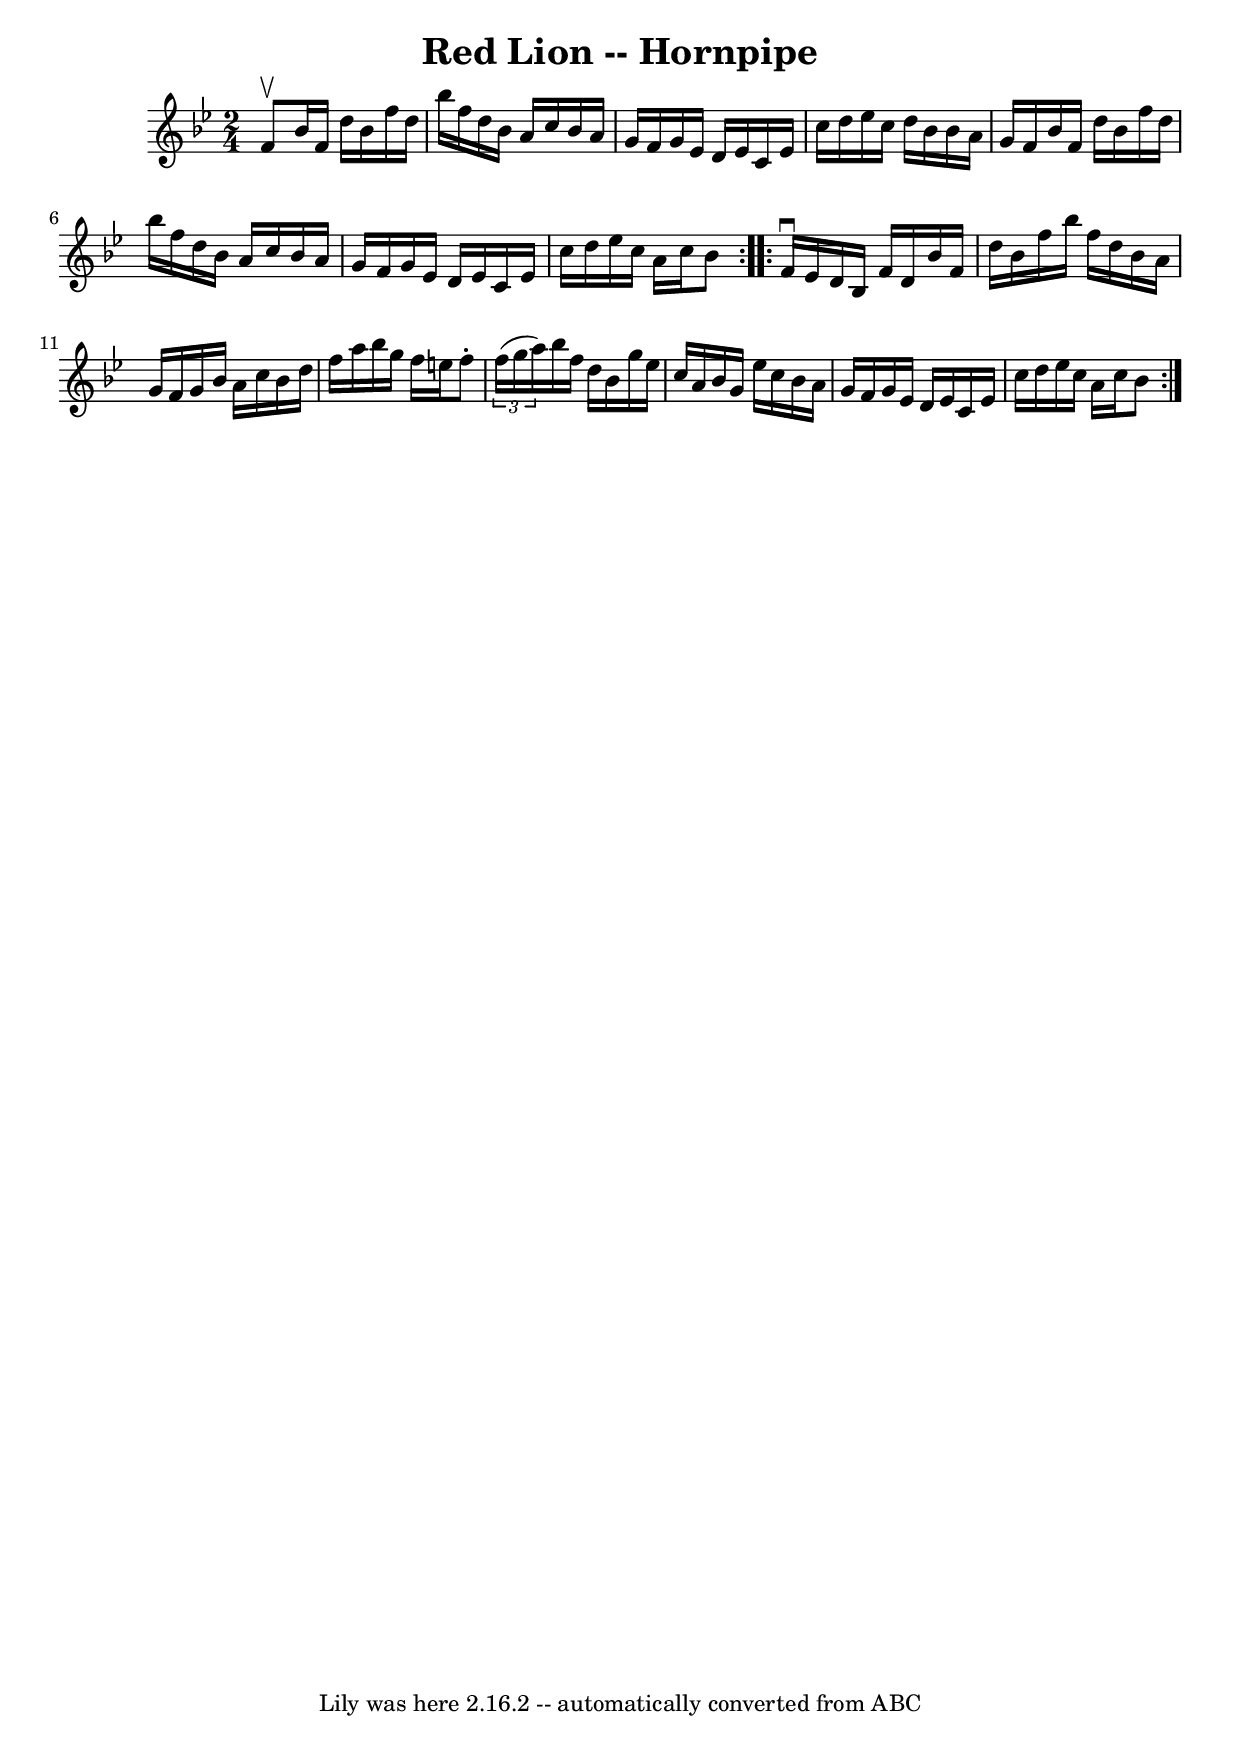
\version "2.16.2"
\include "Mammoth.ily"
\header {
  %% book = "Cole's 1000 Fiddle Tunes"
 crossRefNumber = "1"
 footnotes = ""
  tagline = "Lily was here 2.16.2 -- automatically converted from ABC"
  title = "Red Lion -- Hornpipe"

}
voicedefault =  {



  \repeat volta 2 {

    \time 2/4      \key bf \major f'8^\upbow  |
 bf'16 f'16 d''16 bf'16 f''16 d''16 bf''16 f''16   |
 d''16 bf'16 a'16 c''16 bf'16 a'16 g'16 f'16   |
 g'16 ef'16 d'16 ef'16 c'16 ef'16 c''16 d''16   |
 ef''16 c''16 d''16 bf'16 bf'16 a'16 g'16 f'16   |
 bf'16 f'16 d''16 bf'16 f''16 d''16 bf''16 f''16   |
 d''16 bf'16 a'16 c''16 bf'16 a'16 g'16 f'16   |
 g'16 ef'16 d'16 ef'16 c'16 ef'16 c''16 d''16   |
    
 ef''16 c''16 a'16 c''16 bf'8  
  }     
  \repeat volta 2 { f'16^\downbow ef'16   |
 d'16 bf16 f'16 d'16 bf'16 f'16 d''16 bf'16   |
 f''16 bf''16 f''16 d''16 bf'16 a'16 g'16 f'16   |
 g'16 bf'16 a'16 c''16 bf'16 d''16 f''16 a''16   |
 bf''16 g''16 f''16 e''16 f''8-.   \times 2/3 { f''16 (g''16 a''16)  		    }  |
 bf''16 f''16 d''16 bf'16 g''16 ef''16 c''16 a'16   |
 bf'16 g'16 ef''16 c''16 bf'16 a'16 g'16 f'16   |
 g'16 ef'16 d'16 ef'16 c'16 ef'16 c''16 d''16   |
    
 ef''16 c''16 a'16 c''16 bf'8  
  }   

}

\score{
  <<

    \context Staff="default"
    {
      \voicedefault 
      
    }

  >>
  \layout {
    
  }
  \midi {
  }

}
